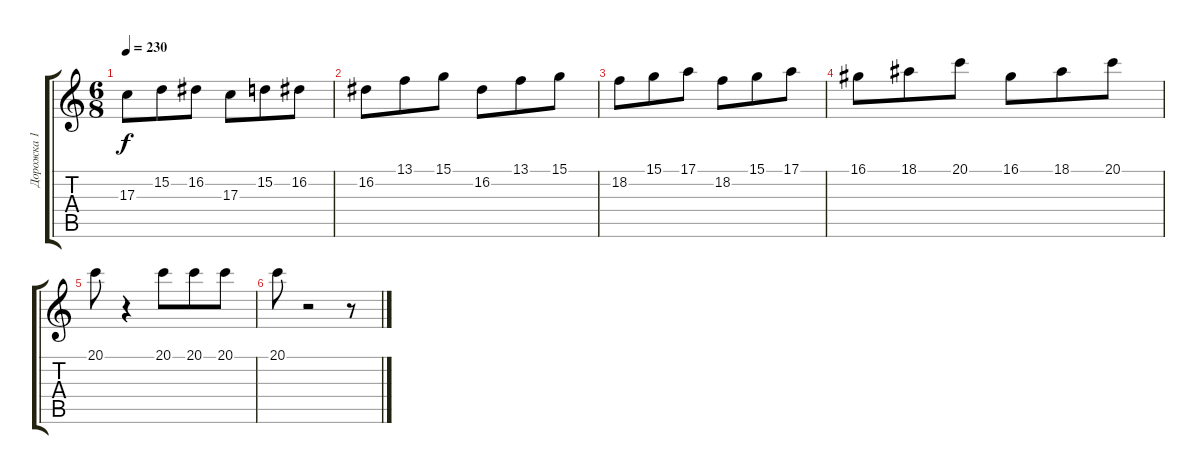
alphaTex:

\track ("Дорожка 1" "Дорожка 1") {instrument lead1square}
\staff {score tabs}
\tuning (E4 B3 G3 D3 A2 E2) {hide}
\ts (6 8)
\tempo 230
\clef g2
\ks c
17.3.8{dy f instrument lead1square} 15.2.8 16.2.8 17.3.8 15.2.8 16.2.8 |
16.2.8 13.1.8 15.1.8 16.2.8 13.1.8 15.1.8 |
18.2.8 15.1.8 17.1.8 18.2.8 15.1.8 17.1.8 |
16.1.8 18.1.8 20.1.8 16.1.8 18.1.8 20.1.8 |
20.1.8 r.4 20.1.8 20.1.8 20.1.8 |
20.1.8 r.2 r.8
